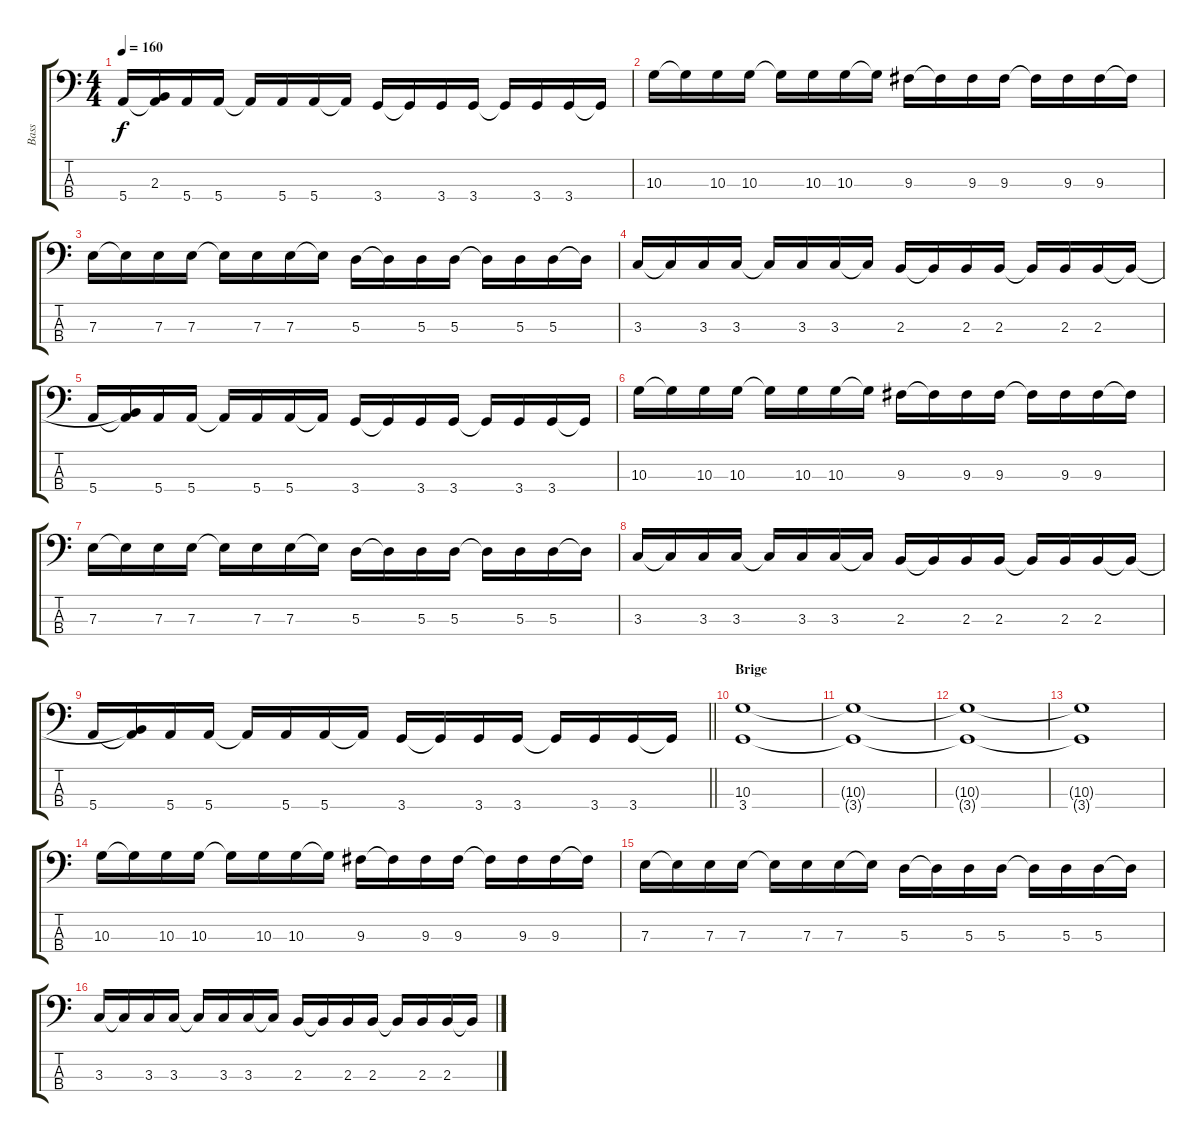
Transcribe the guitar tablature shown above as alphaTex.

\track ("Bass" "Bass") {instrument electricbassfinger}
\staff {score tabs}
\tuning (G2 D2 A1 E1) {hide}
\ts (4 4)
\tempo 160
\clef f4
\ks c
5.4.16{dy f} (2.3{t} 5.4{t}).16 5.4.16 5.4.16 5.4{t}.16 5.4.16 5.4.16 5.4{t}.16 3.4.16 3.4{t}.16 3.4.16 3.4.16 3.4{t}.16 3.4.16 3.4.16 3.4{t}.16 |
10.3.16 10.3{t}.16 10.3.16 10.3.16 10.3{t}.16 10.3.16 10.3.16 10.3{t}.16 9.3.16 9.3{t}.16 9.3.16 9.3.16 9.3{t}.16 9.3.16 9.3.16 9.3{t}.16 |
7.3.16 7.3{t}.16 7.3.16 7.3.16 7.3{t}.16 7.3.16 7.3.16 7.3{t}.16 5.3.16 5.3{t}.16 5.3.16 5.3.16 5.3{t}.16 5.3.16 5.3.16 5.3{t}.16 |
3.3.16 3.3{t}.16 3.3.16 3.3.16 3.3{t}.16 3.3.16 3.3.16 3.3{t}.16 2.3.16 2.3{t}.16 2.3.16 2.3.16 2.3{t}.16 2.3.16 2.3.16 2.3{t}.16 |
5.4.16 (2.3{t} 5.4{t}).16 5.4.16 5.4.16 5.4{t}.16 5.4.16 5.4.16 5.4{t}.16 3.4.16 3.4{t}.16 3.4.16 3.4.16 3.4{t}.16 3.4.16 3.4.16 3.4{t}.16 |
10.3.16 10.3{t}.16 10.3.16 10.3.16 10.3{t}.16 10.3.16 10.3.16 10.3{t}.16 9.3.16 9.3{t}.16 9.3.16 9.3.16 9.3{t}.16 9.3.16 9.3.16 9.3{t}.16 |
7.3.16 7.3{t}.16 7.3.16 7.3.16 7.3{t}.16 7.3.16 7.3.16 7.3{t}.16 5.3.16 5.3{t}.16 5.3.16 5.3.16 5.3{t}.16 5.3.16 5.3.16 5.3{t}.16 |
3.3.16 3.3{t}.16 3.3.16 3.3.16 3.3{t}.16 3.3.16 3.3.16 3.3{t}.16 2.3.16 2.3{t}.16 2.3.16 2.3.16 2.3{t}.16 2.3.16 2.3.16 2.3{t}.16 |
\barLineRight lightlight
5.4.16 (2.3{t} 5.4{t}).16 5.4.16 5.4.16 5.4{t}.16 5.4.16 5.4.16 5.4{t}.16 3.4.16 3.4{t}.16 3.4.16 3.4.16 3.4{t}.16 3.4.16 3.4.16 3.4{t}.16 |
\section ("" "Brige")
(10.3 3.4).1 |
(10.3{t} 3.4{t}).1 |
(10.3{t} 3.4{t}).1 |
(10.3{t} 3.4{t}).1 |
10.3.16 10.3{t}.16 10.3.16 10.3.16 10.3{t}.16 10.3.16 10.3.16 10.3{t}.16 9.3.16 9.3{t}.16 9.3.16 9.3.16 9.3{t}.16 9.3.16 9.3.16 9.3{t}.16 |
7.3.16 7.3{t}.16 7.3.16 7.3.16 7.3{t}.16 7.3.16 7.3.16 7.3{t}.16 5.3.16 5.3{t}.16 5.3.16 5.3.16 5.3{t}.16 5.3.16 5.3.16 5.3{t}.16 |
3.3.16 3.3{t}.16 3.3.16 3.3.16 3.3{t}.16 3.3.16 3.3.16 3.3{t}.16 2.3.16 2.3{t}.16 2.3.16 2.3.16 2.3{t}.16 2.3.16 2.3.16 2.3{t}.16
